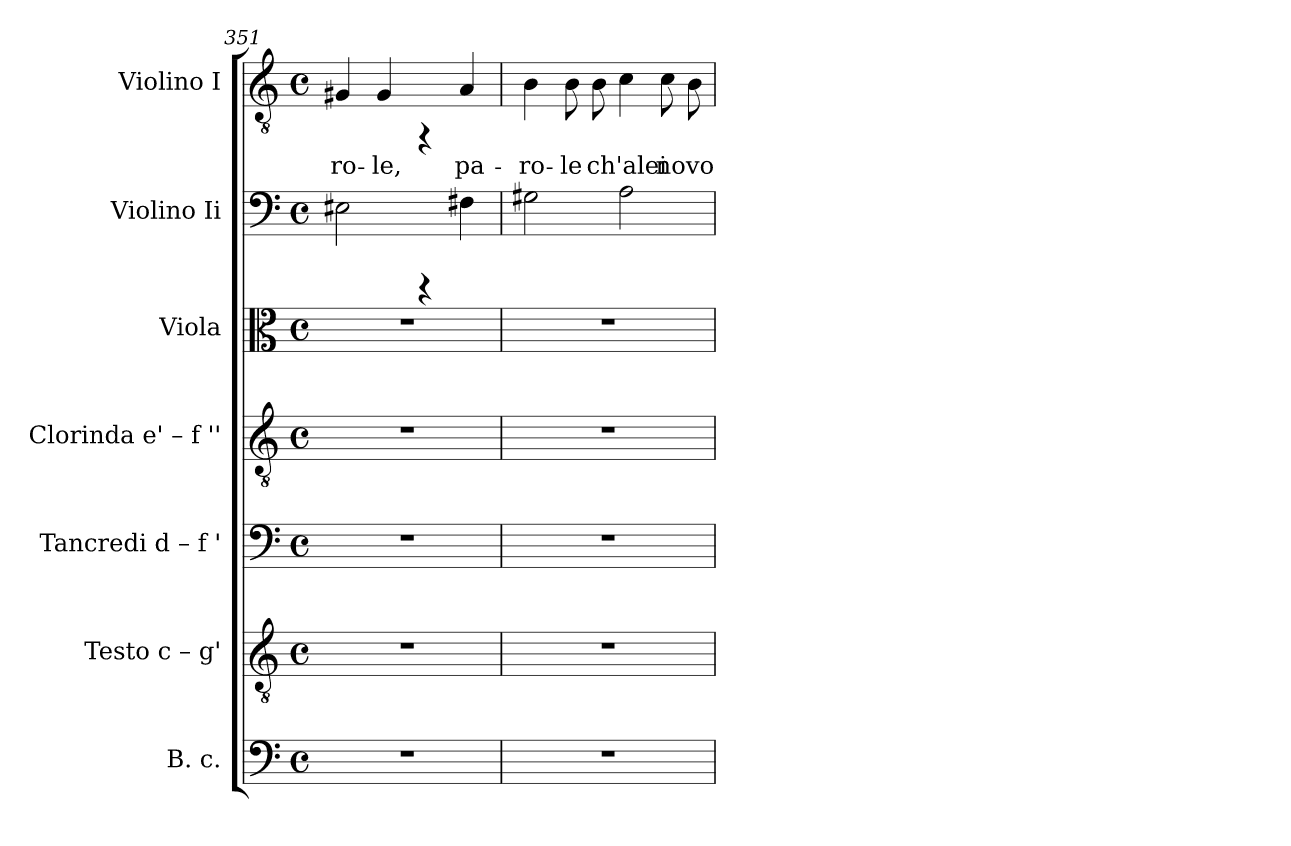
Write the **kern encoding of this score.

**kern	**kern	**kern	**kern	**kern	**kern	**kern	**text
*part7	*part6	*part5	*part4	*part3	*part2	*part1	*part1
*staff7	*staff6	*staff5	*staff4	*staff3	*staff2	*staff1	*staff1
*I"B. c.	*I"Testo  c – g'	*I"Tancredi  d – f '	*I"Clorinda  e' – f ''	*I"Viola	*I"Violino Ii	*I"Violino I	*
*clefF4	*clefGv2	*clefF4	*clefGv2	*clefC3	*clefF4	*clefGv2	*
*k[]	*k[]	*k[]	*k[]	*k[]	*k[]	*k[]	*
*C:	*C:	*C:	*C:	*C:	*C:	*C:	*
*M4/4	*M4/4	*M4/4	*M4/4	*M4/4	*M4/4	*M4/4	*
*met(c)	*met(c)	*met(c)	*met(c)	*met(c)	*met(c)	*met(c)	*
=351	=351	=351	=351	=351	=351	=351	=351
!	!	!	!	!	!	!	!LO:LY:b:cj
1r	1r	1r	1r	1r	2E#\	4G#X/	-ro-
!	!	!	!	!	!	!	!LO:LY:b:cj
.	.	.	.	.	.	4G#/	-le,
.	.	.	.	.	4rCCC	4rFF	.
!	!	!	!	!	!	!	!LO:LY:b:cj
.	.	.	.	.	4F#X\	4A/	pa-
=352	=352	=352	=352	=352	=352	=352	=352
!	!	!	!	!	!	!	!LO:LY:b:cj
1r	1r	1r	1r	1r	2G#X\	4B\	-ro-
!	!	!	!	!	!	!	!LO:LY:b:cj
.	.	.	.	.	.	8B\	-le
!	!	!	!	!	!	!	!LO:LY:b:cj
.	.	.	.	.	.	8B\	ch'alei
!	!	!	!	!	!	!	!LO:LY:b:cj
.	.	.	.	.	2A\	4c\	.
!	!	!	!	!	!	!	!LO:LY:b:cj
.	.	.	.	.	.	8c\	novo
!	!	!	!	!	!	!	!LO:LY:b:cj
.	.	.	.	.	.	8B\	.
=	=	=	=	=	=	=	=
*-	*-	*-	*-	*-	*-	*-	*-
